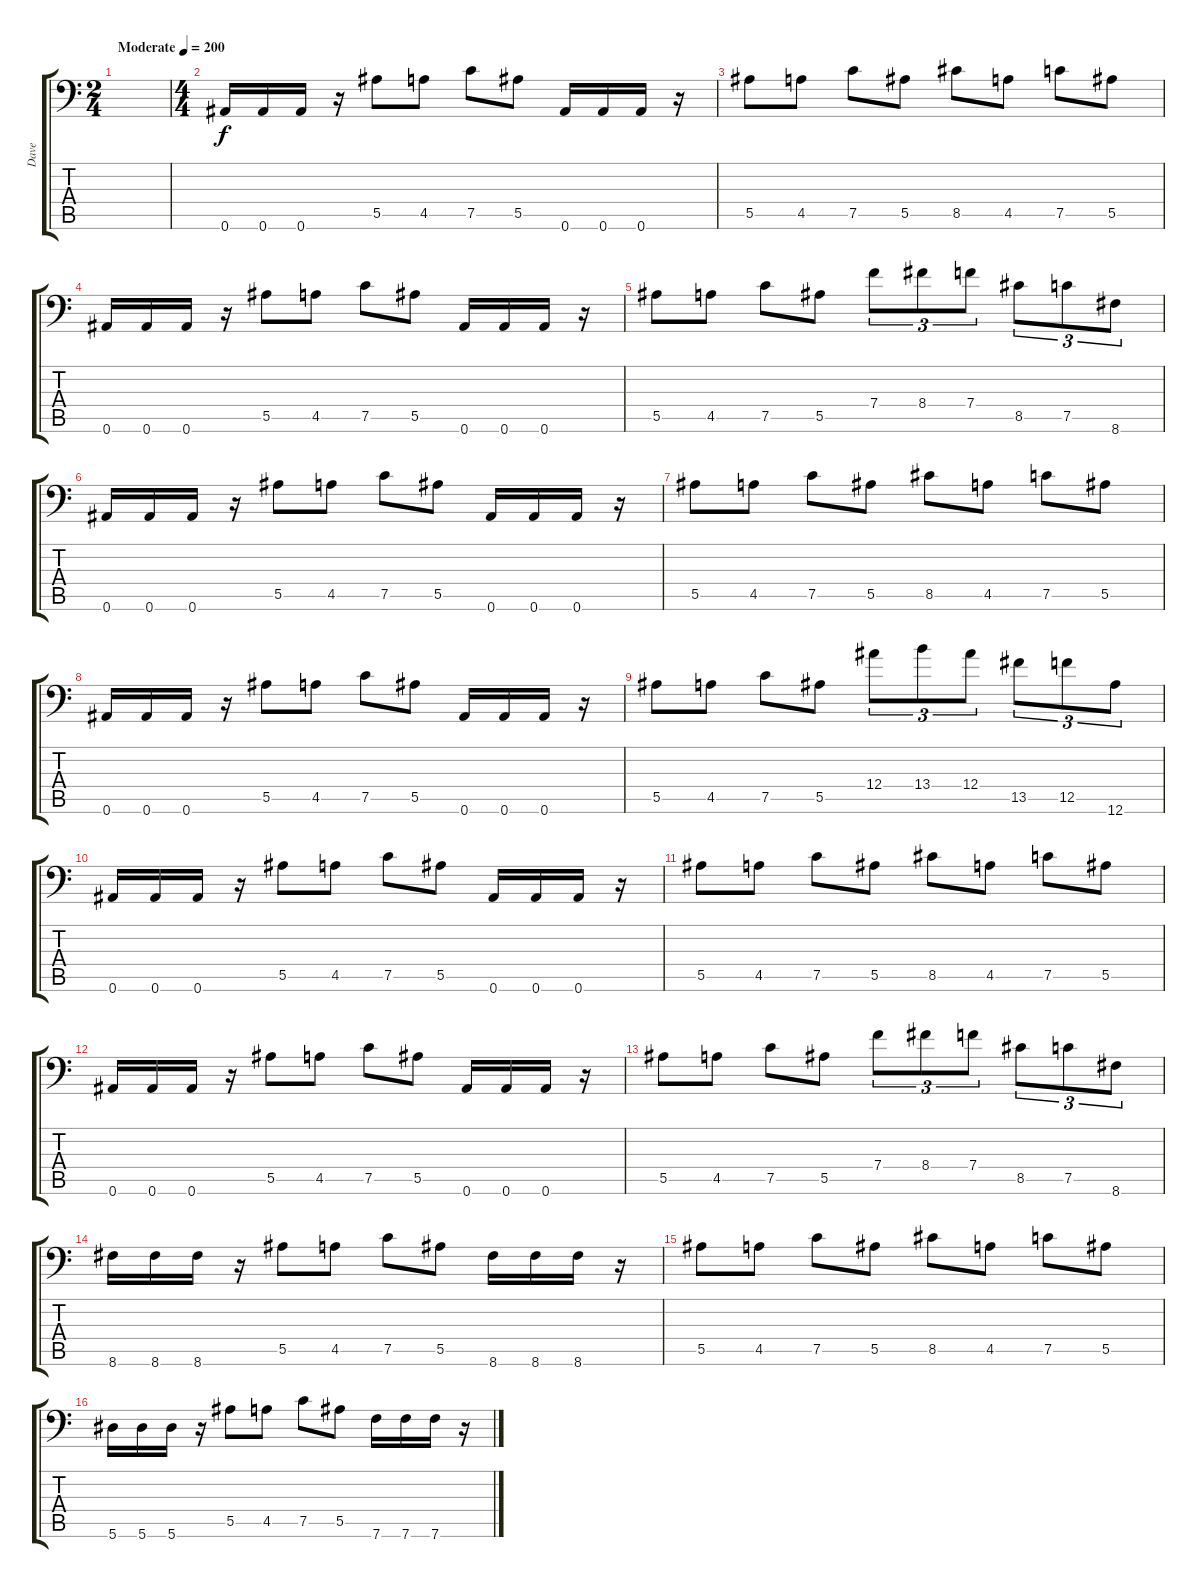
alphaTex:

\track ("Dave" "Dave") {instrument distortionguitar}
\staff {score tabs}
\tuning (C4 G3 Eb3 Bb2 F2 Bb1) {hide}
\ts (2 4)
\tempo (200 "Moderate")
\clef f4
\ks c
|
\ts (4 4)
0.6.16 0.6.16 0.6.16 r.16 5.5.8 4.5.8 7.5.8 5.5.8 0.6.16 0.6.16 0.6.16 r.16 |
5.5.8 4.5.8 7.5.8 5.5.8 8.5.8 4.5.8 7.5.8 5.5.8 |
0.6.16 0.6.16 0.6.16 r.16 5.5.8 4.5.8 7.5.8 5.5.8 0.6.16 0.6.16 0.6.16 r.16 |
5.5.8 4.5.8 7.5.8 5.5.8 7.4.8{tu (3 2)} 8.4.8{tu (3 2)} 7.4.8{tu (3 2)} 8.5.8{tu (3 2)} 7.5.8{tu (3 2)} 8.6.8{tu (3 2)} |
0.6.16 0.6.16 0.6.16 r.16 5.5.8 4.5.8 7.5.8 5.5.8 0.6.16 0.6.16 0.6.16 r.16 |
5.5.8 4.5.8 7.5.8 5.5.8 8.5.8 4.5.8 7.5.8 5.5.8 |
0.6.16 0.6.16 0.6.16 r.16 5.5.8 4.5.8 7.5.8 5.5.8 0.6.16 0.6.16 0.6.16 r.16 |
5.5.8 4.5.8 7.5.8 5.5.8 12.4.8{tu (3 2)} 13.4.8{tu (3 2)} 12.4.8{tu (3 2)} 13.5.8{tu (3 2)} 12.5.8{tu (3 2)} 12.6.8{tu (3 2)} |
0.6.16 0.6.16 0.6.16 r.16 5.5.8 4.5.8 7.5.8 5.5.8 0.6.16 0.6.16 0.6.16 r.16 |
5.5.8 4.5.8 7.5.8 5.5.8 8.5.8 4.5.8 7.5.8 5.5.8 |
0.6.16 0.6.16 0.6.16 r.16 5.5.8 4.5.8 7.5.8 5.5.8 0.6.16 0.6.16 0.6.16 r.16 |
5.5.8 4.5.8 7.5.8 5.5.8 7.4.8{tu (3 2)} 8.4.8{tu (3 2)} 7.4.8{tu (3 2)} 8.5.8{tu (3 2)} 7.5.8{tu (3 2)} 8.6.8{tu (3 2)} |
8.6.16 8.6.16 8.6.16 r.16 5.5.8 4.5.8 7.5.8 5.5.8 8.6.16 8.6.16 8.6.16 r.16 |
5.5.8 4.5.8 7.5.8 5.5.8 8.5.8 4.5.8 7.5.8 5.5.8 |
5.6.16 5.6.16 5.6.16 r.16 5.5.8 4.5.8 7.5.8 5.5.8 7.6.16 7.6.16 7.6.16 r.16
